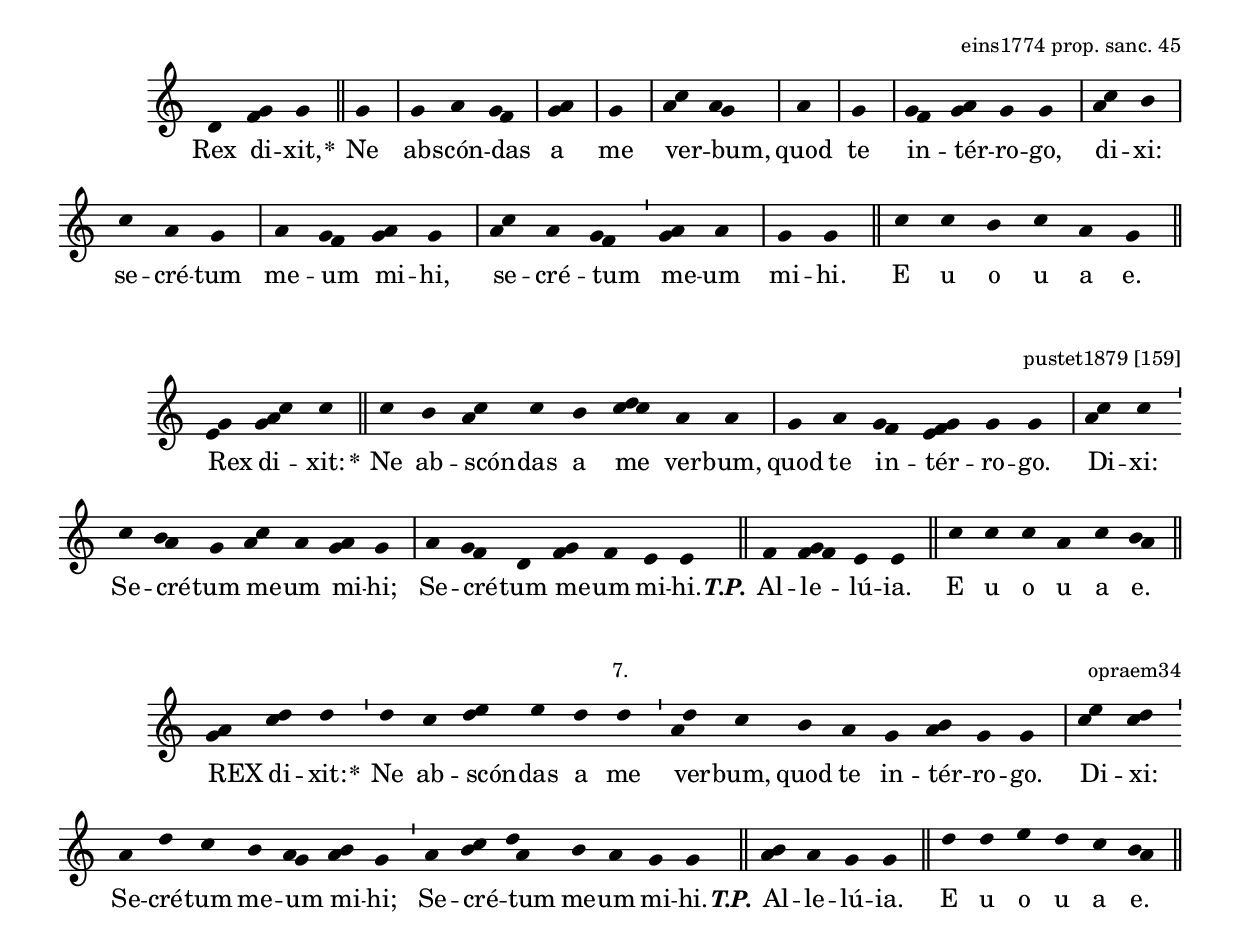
\version "2.19.32"

\include "../lib/synopsis.ily"

\score {
  \transpose c c' {
    \plainchant
    d4 \melisma { f g } g \bar "||"
    g \bar "|" g a \melisma { g f } \bar "|" \melisma { g a } \bar "|" g \bar "|" \melisma { a c' } \melisma { a g } \bar "|"
    a \bar "|" g \bar "|" \melisma { g f } \melisma { g a } g g \bar "|"
    \melisma { a c' } b \bar "|"
    c' a g \bar "|" a \melisma { g f } \melisma { g a } g \bar "|"
    \melisma { a c' } a \melisma { g f } \bar "'" \melisma { g a } a \bar "|" g g \bar "||"
    c' c' b c' a g \bar "||"
  }
  \addlyrics {
    Rex di -- xit, \set stanza = \markup{"*"}
    Ne ab -- scón -- das a me ver -- bum,
    quod te in -- tér -- ro -- go,
    di -- xi:
    se -- cré -- tum me -- um mi -- hi,
    se -- cré -- tum me -- um mi -- hi.
    E u o u a e.
  }
  \header {
    fontes = "eins1774 prop. sanc. 45"
  }
}

\score {
  \transpose c c' {
    \plainchant
    \melisma{ e4 g } \melisma{ g a c' } c' \bar "||"
    c' b \melisma{ a c' } c' b \melisma{ c' d' c' } a a \bar "|"
    g a \melisma{ g f } \melisma{ e f g } g g \bar "|"
    \melisma{ a c' } c' \bar "'"
    c' \melisma{ b a } g \melisma{ a c' } a \melisma{ g a } g \bar "|"
    a \melisma{ g f } d \melisma{ f g } f e e \bar "||"
    f \melisma{ f g f } e e \bar "||"
    c' c' c' a c' \melisma{ b a } \bar "||"
  }
  \addlyrics {
    Rex di -- xit: \set stanza = \markup{"*"}
    Ne ab -- scón -- das a me ver -- bum,
    quod te in -- tér -- ro -- go.
    Di -- xi:
    Se -- cré -- tum me -- um mi -- hi;
    Se -- cré -- tum me -- um mi -- hi.
    \set stanza = \markup{\italic{T.P.}} Al -- le -- lú -- ia.
    E u o u a e.
  }
  \header {
    fontes = "pustet1879 [159]"
  }
}

\score {
  \transpose c c' {
    \plainchant
    \melisma { g4 a } \bar "" \melisma { c' d' } d' \bar "'"
    d' \bar "" c' \melisma { d' e' } e' \bar "" d' \bar "" d' \bar "'"
    \melisma { a d' } c' \bar "" b \bar "" a \bar "" g \melisma { a b } g g \bar "|"
    \melisma { c' e' } \melisma { c' d' } \bar "'"
    a d' c' \bar "" b \melisma { a g } \bar "" \melisma { a b } g \bar "'"
    a \melisma { b c' } \melisma { d' a } \bar "" b a \bar "" g g \bar "||"
    \melisma { a b } a g g \bar "||"
    d' \bar "" d' \bar "" e' \bar "" d' \bar "" c' \bar "" \melisma { b a } \bar "||"
  }
  \addlyrics {
    REX di -- xit: \set stanza = \markup{"*"}
    Ne ab -- scón -- das a me
    ver -- bum, quod te in -- tér -- ro -- go.
    Di -- xi:
    Se -- cré -- tum me -- um mi -- hi;
    Se -- cré -- tum me -- um mi -- hi.
    \set stanza = \markup{\italic{T.P.}} Al -- le -- lú -- ia.
    E u o u a e.
  }
  \header {
    annotation = "7."
    mode = "7"
    office-part = "antiphona"
    fontes = "opraem34"
  }
}

%{
\score {
  \transpose c c' {
    \plainchant

  }
  \addlyrics {

  }
  \header {
    fontes = ""
  }
}
%}